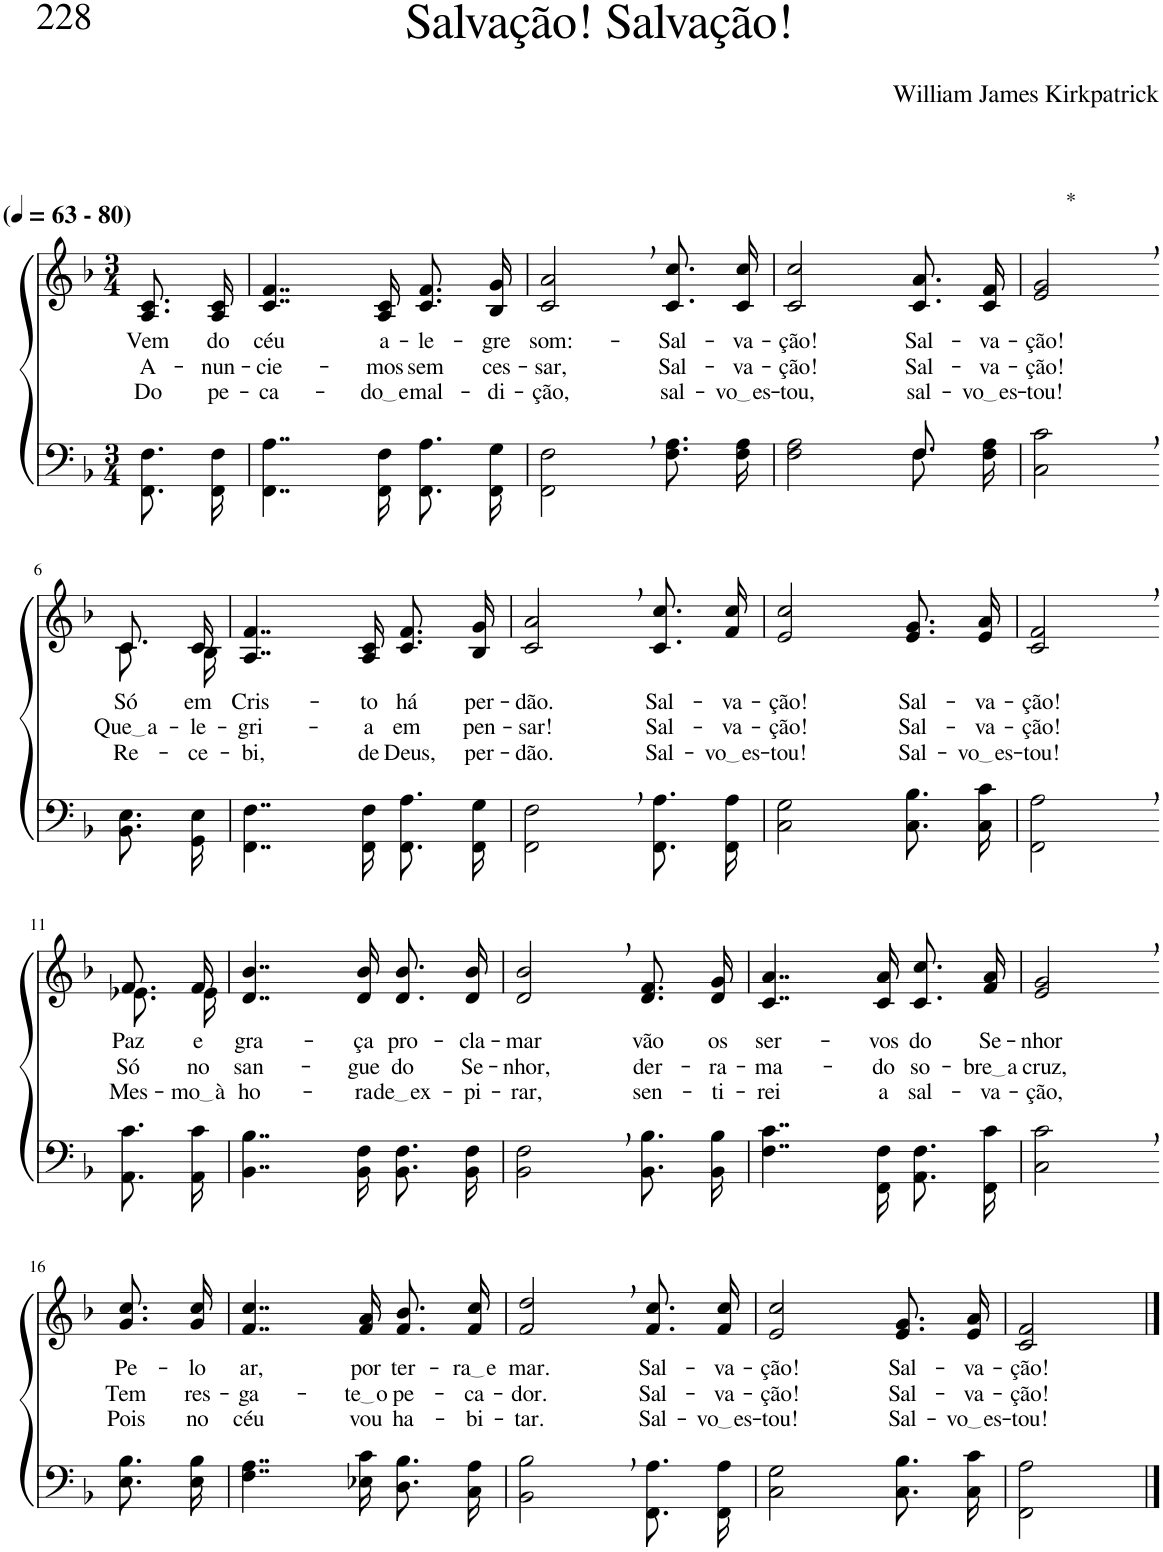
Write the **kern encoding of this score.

**kern	**kern	**text	**text	**text
*part2	*part1	*part1	*part1	*part1
*staff2	*staff1	*staff1	*staff1	*staff1
*I"Parte III e IV	*I"Parte I e II	*	*	*
*clefF4	*clefG2	*	*	*
*Trd-1c-2	*Trd-1c-2	*	*	*
*k[b-]	*k[b-]	*	*	*
*M3/4	*M3/4	*	*	*
*MM63	*MM63	*	*	*
=1	=1	=1	=1	=1
!	!LO:TX:a:B:t=(	!	!	!
!	!LO:TX:a:B:t=- 80)	!	!	!
!	!	!LO:LY:b	!LO:LY:b	!LO:LY:b
8.FF/ 8.F/L	8.A/ 8.c/L	Vem	A-	Do
!	!	!LO:LY:b	!LO:LY:b	!LO:LY:b
16FF/ 16F/Jk	16A/ 16c/Jk	do	-nun-	pe-
=2	=2	=2	=2	=2
!	!	!LO:LY:b	!LO:LY:b	!LO:LY:b
4..FF\ 4..A\	4..c/ 4..f/	céu	-cie-	-ca-
!	!	!LO:LY:b	!LO:LY:b	!LO:LY:b
16FF\ 16F\	16A/ 16c/	a-	-mos	do e
!	!	!LO:LY:b	!LO:LY:b	!LO:LY:b
8.FF/ 8.A/L	8.c/ 8.f/L	-le-	sem	mal-
!	!	!LO:LY:b	!LO:LY:b	!LO:LY:b
16FF/ 16G/Jk	16B-/ 16g/Jk	-gre	ces-	-di-
=3	=3	=3	=3	=3
!	!	!LO:LY:b	!LO:LY:b	!LO:LY:b
2FF\, 2F\,	2c/, 2a/,	som:-	-sar,	-ção,
!	!	!LO:LY:b	!LO:LY:b	!LO:LY:b
8.F\ 8.A\L	8.c/ 8.cc/L	-Sal-	Sal-	sal-
!	!	!LO:LY:b	!LO:LY:b	!LO:LY:b
16F\ 16A\Jk	16c/ 16cc/Jk	-va-	-va-	vo es
=4	=4	=4	=4	=4
*^	*	*	*	*
!	!	!	!LO:LY:b	!LO:LY:b	!LO:LY:b
2F\ 2A\	2ryy	2c/ 2cc/	-ção!	-ção!	-tou,
!	!	!	!LO:LY:b	!LO:LY:b	!LO:LY:b
8.F\L	8.F/	8.c/ 8.a/L	Sal-	Sal-	sal-
!	!	!	!LO:LY:b	!LO:LY:b	!LO:LY:b
16F\ 16A\Jk	16ryy	16c/ 16f/Jk	-va-	-va-	vo es
=5	=5	=5	=5	=5	=5
!	!	!LO:TX:a:t=*	!	!	!
!	!	!	!LO:LY:b	!LO:LY:b	!LO:LY:b
*v	*v	*	*	*	*
2C\, 2c\,	2e/, 2g/,	-ção!	-ção!	-tou!
!!LO:LB:g=z
=6-	=6-	=6-	=6-	=6-
*	*^	*	*	*
!	!	!	!LO:LY:b	!LO:LY:b	!LO:LY:b
8.BB-/ 8.E/L	8.c/L	8.c\L	Só	Que a	Re-
!	!	!	!LO:LY:b	!LO:LY:b	!LO:LY:b
16GG/ 16E/Jk	16c/Jk	16B-\Jk	em	-le-	-ce-
=7	=7	=7	=7	=7	=7
!	!	!	!LO:LY:b	!LO:LY:b	!LO:LY:b
*	*v	*v	*	*	*
4..FF\ 4..F\	4..A/ 4..f/	Cris-	-gri-	-bi,
!	!	!LO:LY:b	!LO:LY:b	!LO:LY:b
16FF\ 16F\	16A/ 16c/	-to	-a	de
!	!	!LO:LY:b	!LO:LY:b	!LO:LY:b
8.FF/ 8.A/L	8.c/ 8.f/L	há	em	Deus,
!	!	!LO:LY:b	!LO:LY:b	!LO:LY:b
16FF/ 16G/Jk	16B-/ 16g/Jk	per-	pen-	per-
=8	=8	=8	=8	=8
!	!	!LO:LY:b	!LO:LY:b	!LO:LY:b
2FF\, 2F\,	2c/, 2a/,	-dão.	-sar!	-dão.
!	!	!LO:LY:b	!LO:LY:b	!LO:LY:b
8.FF/ 8.A/L	8.c/ 8.cc/L	Sal-	Sal-	Sal-
!	!	!LO:LY:b	!LO:LY:b	!LO:LY:b
16FF/ 16A/Jk	16f/ 16cc/Jk	-va-	-va-	vo es
=9	=9	=9	=9	=9
!	!	!LO:LY:b	!LO:LY:b	!LO:LY:b
2C\ 2G\	2e/ 2cc/	-ção!	-ção!	-tou!
!	!	!LO:LY:b	!LO:LY:b	!LO:LY:b
8.C\ 8.B-\L	8.e/ 8.g/L	Sal-	Sal-	Sal-
!	!	!LO:LY:b	!LO:LY:b	!LO:LY:b
16C\ 16c\Jk	16e/ 16a/Jk	-va-	-va-	vo es
=10	=10	=10	=10	=10
!	!	!LO:LY:b	!LO:LY:b	!LO:LY:b
2FF\, 2A\,	2c/, 2f/,	-ção!	-ção!	-tou!
!!LO:LB:g=z
=11-	=11-	=11-	=11-	=11-
*	*^	*	*	*
!	!	!	!LO:LY:b	!LO:LY:b	!LO:LY:b
8.AA\ 8.c\L	8.f/L	8.e-X\L	Paz	Só	Mes-
!	!	!	!LO:LY:b	!LO:LY:b	!LO:LY:b
16AA\ 16c\Jk	16f/Jk	16e-\Jk	e	no	mo à
=12	=12	=12	=12	=12	=12
!	!	!	!LO:LY:b	!LO:LY:b	!LO:LY:b
*	*v	*v	*	*	*
4..BB-\ 4..B-\	4..d/ 4..b-/	gra-	san-	ho-
!	!	!LO:LY:b	!LO:LY:b	!LO:LY:b
16BB-\ 16F\	16d/ 16b-/	-ça	-gue	-ra
!	!	!LO:LY:b	!LO:LY:b	!LO:LY:b
8.BB-\ 8.F\L	8.d/ 8.b-/L	pro-	do	de ex
!	!	!LO:LY:b	!LO:LY:b	!LO:LY:b
16BB-\ 16F\Jk	16d/ 16b-/Jk	-cla-	Se-	-pi-
=13	=13	=13	=13	=13
!	!	!LO:LY:b	!LO:LY:b	!LO:LY:b
2BB-\, 2F\,	2d/, 2b-/,	-mar	-nhor,	-rar,
!	!	!LO:LY:b	!LO:LY:b	!LO:LY:b
8.BB-\ 8.B-\L	8.d/ 8.f/L	vão	der-	sen-
!	!	!LO:LY:b	!LO:LY:b	!LO:LY:b
16BB-\ 16B-\Jk	16d/ 16g/Jk	os	-ra-	-ti-
=14	=14	=14	=14	=14
!	!	!LO:LY:b	!LO:LY:b	!LO:LY:b
4..F\ 4..c\	4..c/ 4..a/	ser-	-ma-	-rei
!	!	!LO:LY:b	!LO:LY:b	!LO:LY:b
16FF\ 16F\	16c/ 16a/	-vos	-do	a
!	!	!LO:LY:b	!LO:LY:b	!LO:LY:b
8.AA\ 8.F\L	8.c/ 8.cc/L	do	so-	sal-
!	!	!LO:LY:b	!LO:LY:b	!LO:LY:b
16FF\ 16c\Jk	16f/ 16a/Jk	Se-	bre a	-va-
=15	=15	=15	=15	=15
!	!	!LO:LY:b	!LO:LY:b	!LO:LY:b
2C\, 2c\,	2e/, 2g/,	-nhor	cruz,	-ção,
!!LO:LB:g=z
=16-	=16-	=16-	=16-	=16-
!	!	!LO:LY:b	!LO:LY:b	!LO:LY:b
8.E\ 8.B-\L	8.g/ 8.cc/L	Pe-	Tem	Pois
!	!	!LO:LY:b	!LO:LY:b	!LO:LY:b
16E\ 16B-\Jk	16g/ 16cc/Jk	-lo	res-	no
=17	=17	=17	=17	=17
!	!	!LO:LY:b	!LO:LY:b	!LO:LY:b
4..F\ 4..A\	4..f/ 4..cc/	ar,	-ga-	céu
!	!	!LO:LY:b	!LO:LY:b	!LO:LY:b
16E-X\ 16c\	16f/ 16a/	por	te o	vou
!	!	!LO:LY:b	!LO:LY:b	!LO:LY:b
8.D\ 8.B-\L	8.f/ 8.b-/L	ter-	pe-	ha-
!	!	!LO:LY:b	!LO:LY:b	!LO:LY:b
16C\ 16A\Jk	16f/ 16cc/Jk	ra e	-ca-	-bi-
=18	=18	=18	=18	=18
!	!	!LO:LY:b	!LO:LY:b	!LO:LY:b
2BB-\, 2B-\,	2f/, 2dd/,	mar.	-dor.	-tar.
!	!	!LO:LY:b	!LO:LY:b	!LO:LY:b
8.FF/ 8.A/L	8.f/ 8.cc/L	Sal-	Sal-	Sal-
!	!	!LO:LY:b	!LO:LY:b	!LO:LY:b
16FF/ 16A/Jk	16f/ 16cc/Jk	-va-	-va-	vo es
=19	=19	=19	=19	=19
!	!	!LO:LY:b	!LO:LY:b	!LO:LY:b
2C\ 2G\	2e/ 2cc/	-ção!	-ção!	-tou!
!	!	!LO:LY:b	!LO:LY:b	!LO:LY:b
8.C\ 8.B-\L	8.e/ 8.g/L	Sal-	Sal-	Sal-
!	!	!LO:LY:b	!LO:LY:b	!LO:LY:b
16C\ 16c\Jk	16e/ 16a/Jk	-va-	-va-	vo es
=20	=20	=20	=20	=20
!	!	!LO:LY:b	!LO:LY:b	!LO:LY:b
2FF\ 2A\	2c/ 2f/	-ção!	-ção!	-tou!
==	==	==	==	==
*-	*-	*-	*-	*-
